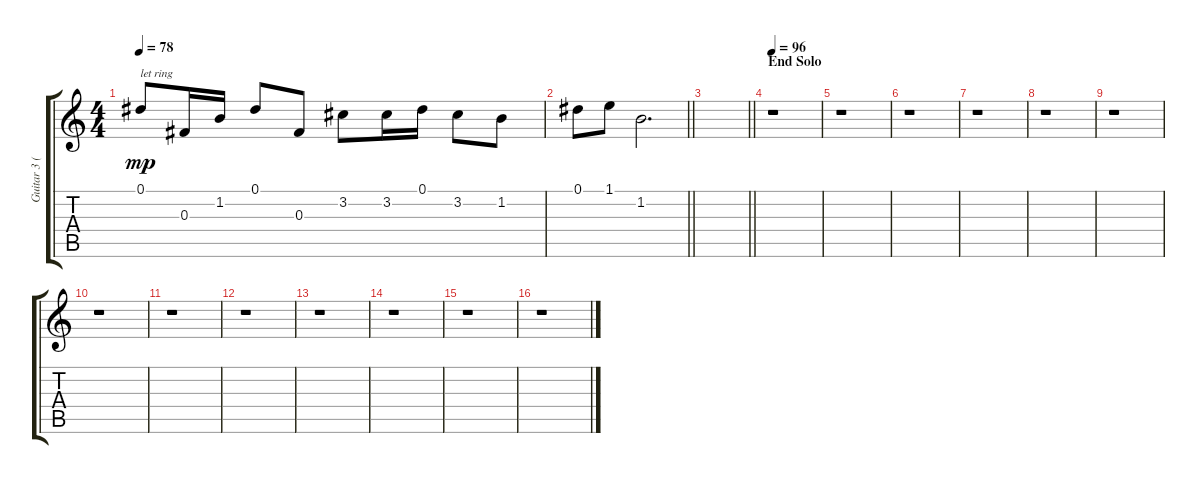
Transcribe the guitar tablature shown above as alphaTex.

\track ("Guitar 3 (Gilbey)" "Guitar 3 (") {instrument acousticguitarsteel}
\staff {score tabs}
\tuning (Eb4 Bb3 Gb3 Db3 Ab2 Eb2) {hide}
\ts (4 4)
\tempo 78
\clef g2
\ks c
0.1.8{txt "let ring" dy mp} 0.3.16 1.2.16 0.1.8 0.3.8 3.2.8 3.2.16 0.1.16 3.2.8 1.2.8 |
\barLineRight lightlight
0.1.8 1.1.8 1.2.2{d} |
\barLineRight lightlight
|
\section ("" "End Solo")
\tempo 96
r.1 |
r.1 |
r.1 |
r.1 |
r.1 |
r.1 |
r.1 |
r.1 |
r.1 |
r.1 |
r.1 |
r.1 |
r.1
